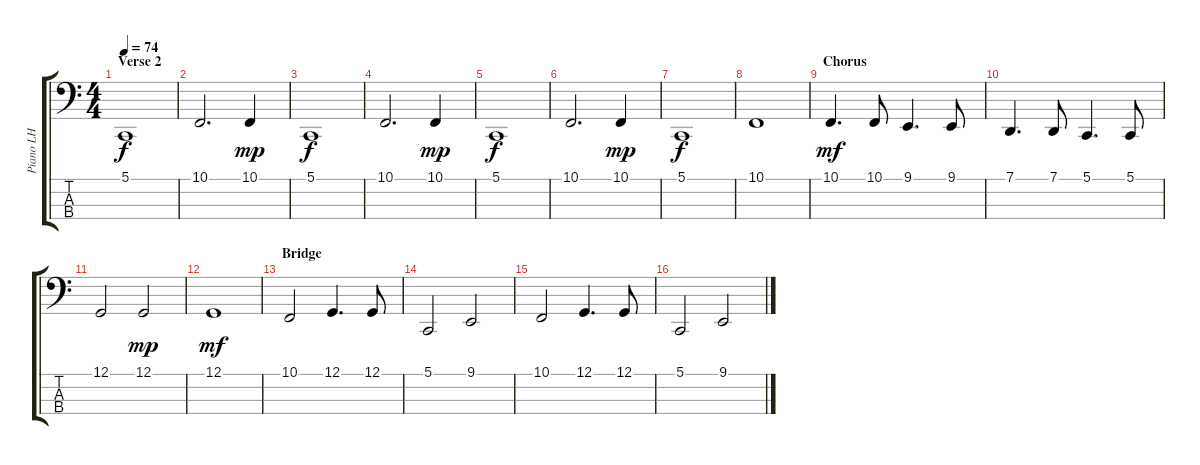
\track ("Piano LH" "Piano LH") {instrument acousticgrandpiano}
\staff {score tabs}
\tuning (G1 D1 A0 E0) {hide}
\ts (4 4)
\section ("" "Verse 2")
\tempo 74
\clef f4
\ks c
5.1.1{dy f volume 11} |
10.1.2{d} 10.1.4{dy mp} |
5.1.1{dy f} |
10.1.2{d} 10.1.4{dy mp} |
5.1.1{dy f} |
10.1.2{d} 10.1.4{dy mp} |
5.1.1{dy f} |
10.1.1 |
\section ("" "Chorus")
10.1.4{d dy mf} 10.1.8 9.1.4{d} 9.1.8 |
7.1.4{d} 7.1.8 5.1.4{d} 5.1.8 |
12.1.2 12.1.2{dy mp} |
12.1.1{dy mf} |
\section ("" "Bridge")
10.1.2 12.1.4{d} 12.1.8 |
5.1.2 9.1.2 |
10.1.2 12.1.4{d} 12.1.8 |
5.1.2 9.1.2
